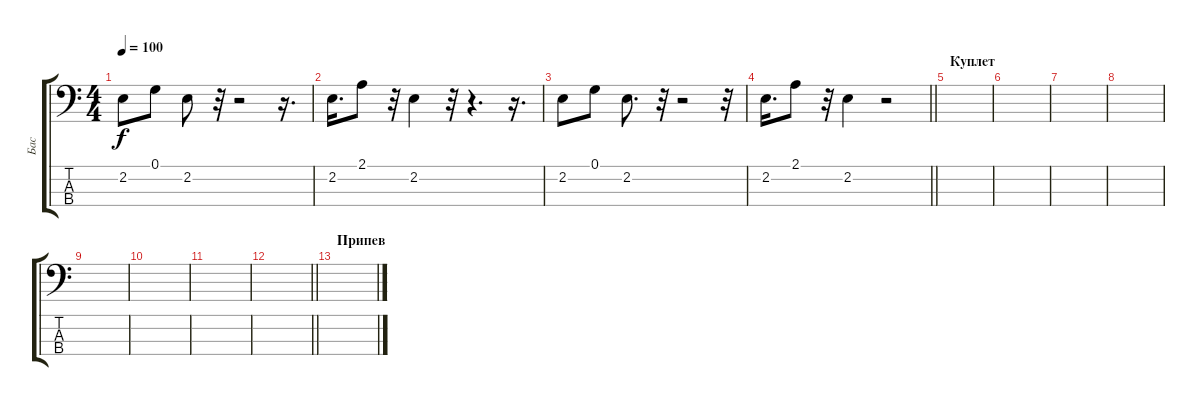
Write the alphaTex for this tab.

\track ("Бас" "Бас") {instrument electricbassfinger}
\staff {score tabs}
\tuning (G2 D2 A1 E1) {hide}
\ts (4 4)
\tempo 100
\clef f4
\ks c
2.2.8{dy f} 0.1.8 2.2.8 r.32 r.2 r.16{d} |
2.2.16{d} 2.1.8 r.32 2.2.4 r.32 r.4{d} r.16{d} |
2.2.8 0.1.8 2.2.8{d} r.32 r.2 r.32 |
\barLineRight lightlight
2.2.16{d} 2.1.8 r.32 2.2.4 r.2 |
\section ("" "Куплет")
|
|
|
|
|
|
|
\barLineRight lightlight
|
\section ("" "Припев")
